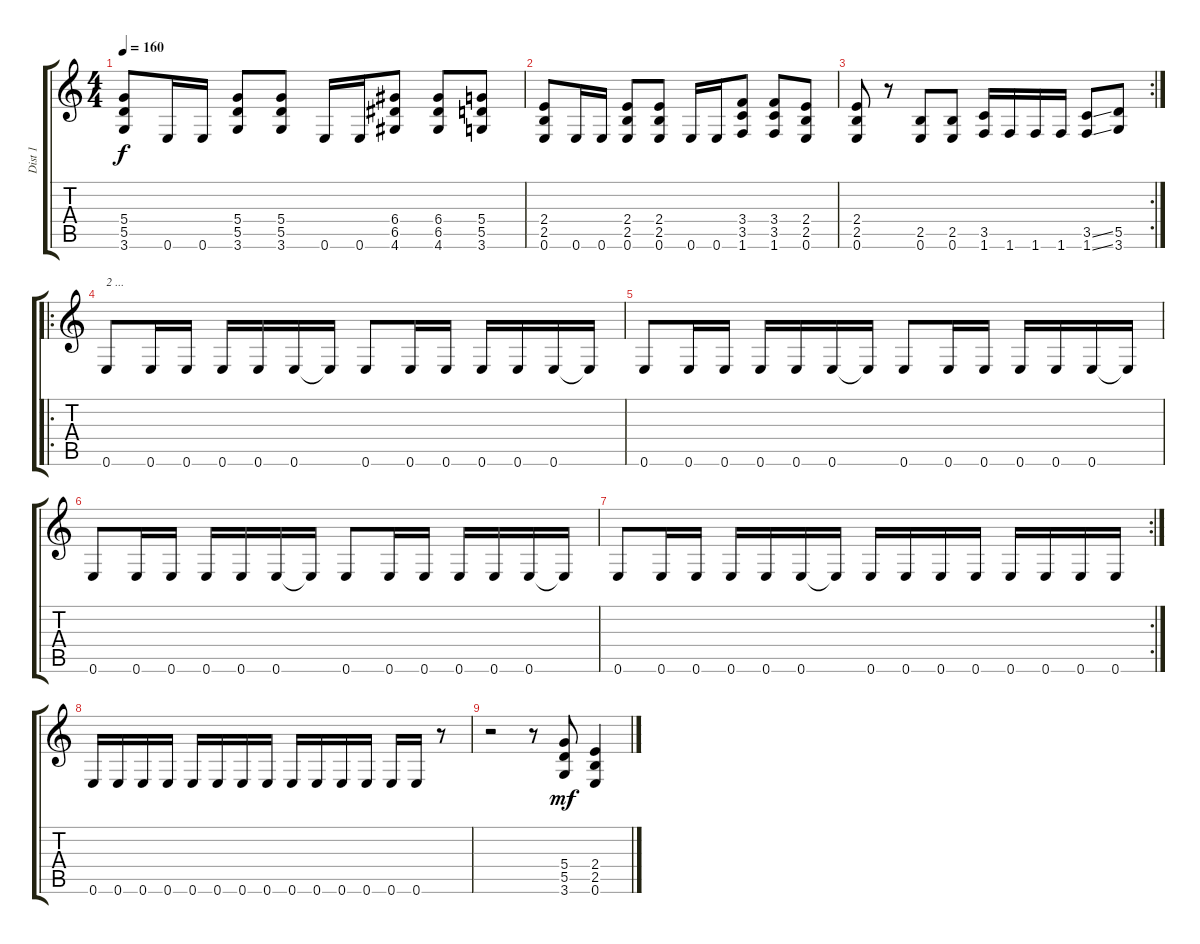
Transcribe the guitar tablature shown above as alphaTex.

\track ("Dist 1" "Dist 1") {instrument overdrivenguitar}
\staff {score tabs}
\tuning (E4 B3 G3 D3 A2 E2) {hide}
\ts (4 4)
\tempo 160
\clef g2
\ks c
(5.4 5.5 3.6).8{dy f} 0.6.16 0.6.16 (5.4 5.5 3.6).8 (5.4 5.5 3.6).8 0.6.16 0.6.16 (6.4 6.5 4.6).8 (6.4 6.5 4.6).8 (5.4 5.5 3.6).8 |
(2.4 2.5 0.6).8 0.6.16 0.6.16 (2.4 2.5 0.6).8 (2.4 2.5 0.6).8 0.6.16 0.6.16 (3.4 3.5 1.6).8 (3.4 3.5 1.6).8 (2.4 2.5 0.6).8 |
\rc 2
(2.4 2.5 0.6).8 r.8 (2.5 0.6).8 (2.5 0.6).8 (3.5 1.6).16 1.6.16 1.6.16 1.6.16 (3.5{ss} 1.6{ss}).8 (5.5 3.6).8 |
\ro
0.6.8{txt "2 ..."} 0.6.16 0.6.16 0.6.16 0.6.16 0.6.16 0.6{t}.16 0.6.8 0.6.16 0.6.16 0.6.16 0.6.16 0.6.16 0.6{t}.16 |
0.6.8 0.6.16 0.6.16 0.6.16 0.6.16 0.6.16 0.6{t}.16 0.6.8 0.6.16 0.6.16 0.6.16 0.6.16 0.6.16 0.6{t}.16 |
0.6.8 0.6.16 0.6.16 0.6.16 0.6.16 0.6.16 0.6{t}.16 0.6.8 0.6.16 0.6.16 0.6.16 0.6.16 0.6.16 0.6{t}.16 |
\rc 2
0.6.8 0.6.16 0.6.16 0.6.16 0.6.16 0.6.16 0.6{t}.16 0.6.16 0.6.16 0.6.16 0.6.16 0.6.16 0.6.16 0.6.16 0.6.16 |
0.6.16 0.6.16 0.6.16 0.6.16 0.6.16 0.6.16 0.6.16 0.6.16 0.6.16 0.6.16 0.6.16 0.6.16 0.6.16 0.6.16 r.8 |
r.2 r.8 (5.4 5.5 3.6).8{dy mf} (2.4 2.5 0.6).4
